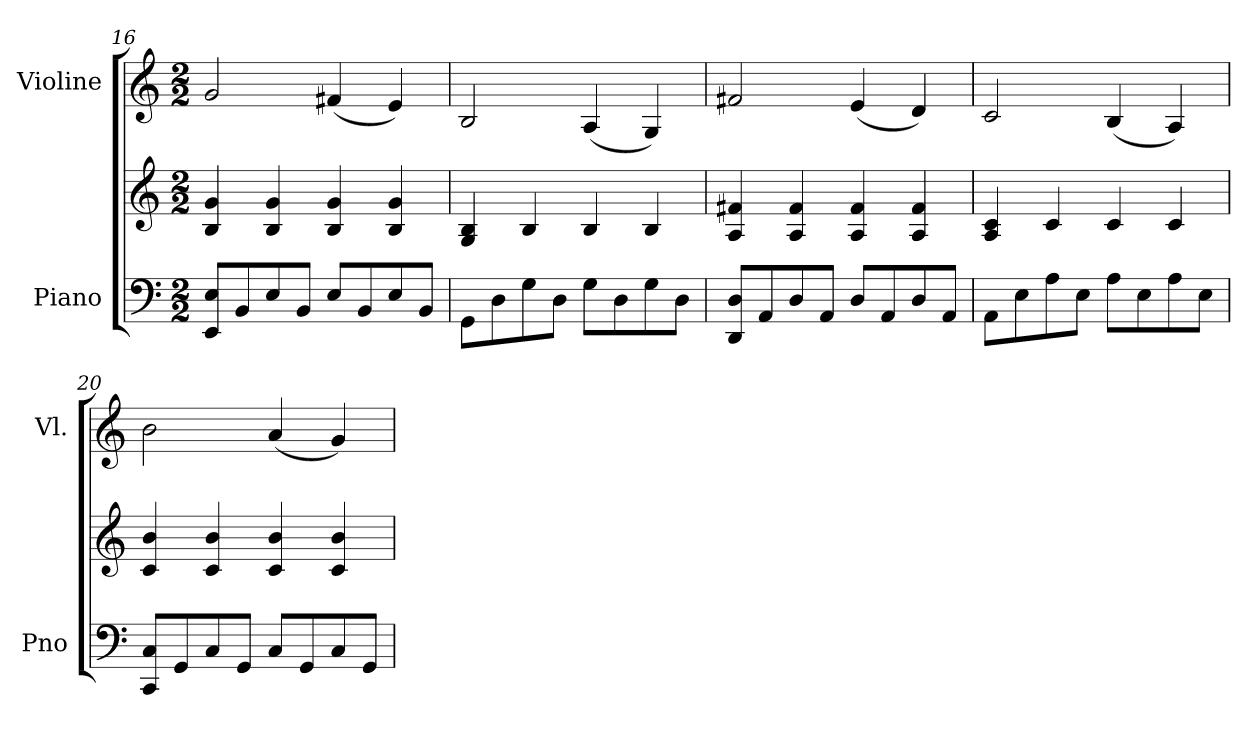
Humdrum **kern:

**kern	**kern	**kern
*part2	*part2	*part1
*staff3	*staff2	*staff1
*I"Piano	*	*I"Violine
*I'Pno	*	*I'Vl.
*clefF4	*clefG2	*clefG2
*k[]	*k[]	*k[]
*M2/2	*M2/2	*M2/2
=16	=16	=16
8EE/ 8E/L	4B/ 4g/	2g/
8BB/	.	.
8E/	4B/ 4g/	.
8BB/J	.	.
8E/L	4B/ 4g/	(4f#X/
8BB/	.	.
8E/	4B/ 4g/	4e/)
8BB/J	.	.
!!LO:LB:g=z
=17	=17	=17
8GG\L	4G/ 4B/	2B/
8D\	.	.
8G\	4B/	.
8D\J	.	.
8G\L	4B/	(4A/
8D\	.	.
8G\	4B/	4G/)
8D\J	.	.
=18	=18	=18
8DD/ 8D/L	4A/ 4f#X/	2f#X/
8AA/	.	.
8D/	4A/ 4f#/	.
8AA/J	.	.
8D/L	4A/ 4f#/	(4e/
8AA/	.	.
8D/	4A/ 4f#/	4d/)
8AA/J	.	.
=19	=19	=19
8AA\L	4A/ 4c/	2c/
8E\	.	.
8A\	4c/	.
8E\J	.	.
8A\L	4c/	(4B/
8E\	.	.
8A\	4c/	4A/)
8E\J	.	.
=20	=20	=20
8CC/ 8C/L	4c/ 4b/	2b\
8GG/	.	.
8C/	4c/ 4b/	.
8GG/J	.	.
8C/L	4c/ 4b/	(4a/
8GG/	.	.
8C/	4c/ 4b/	4g/)
8GG/J	.	.
=	=	=
*-	*-	*-
